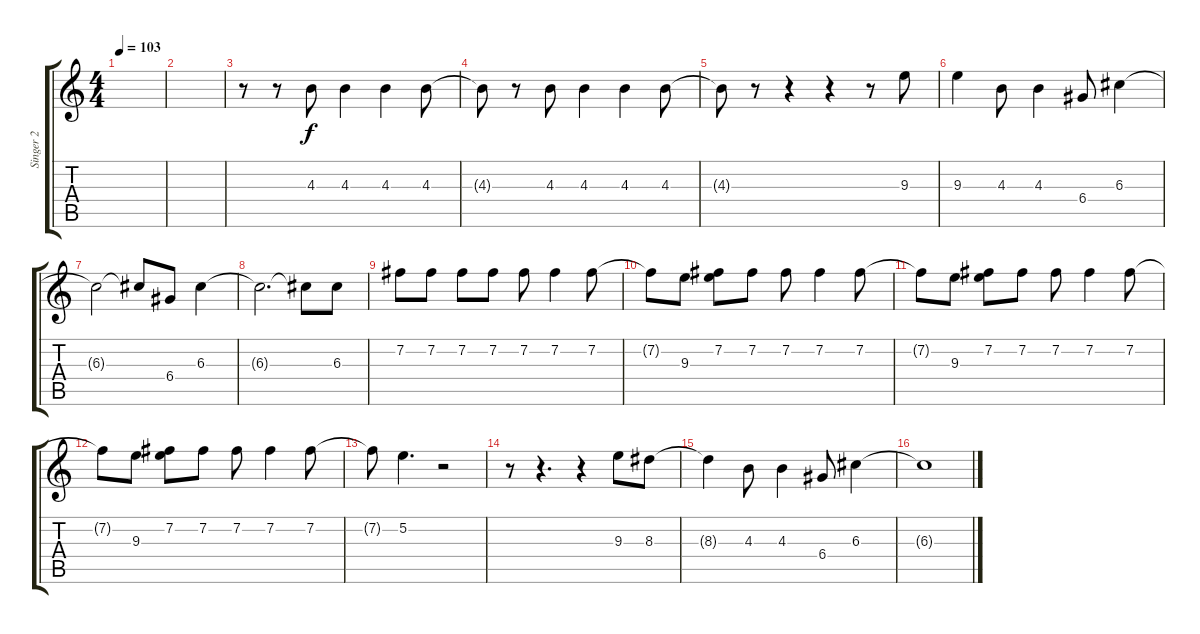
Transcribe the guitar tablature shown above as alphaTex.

\track ("Singer 2" "Singer 2") {instrument overdrivenguitar}
\staff {score tabs}
\tuning (E4 B3 G3 D3 A2 E2) {hide}
\ts (4 4)
\tempo 103
\clef g2
\ks c
|
|
r.8 r.8 4.3.8{volume 8} 4.3.4 4.3.4 4.3.8 |
4.3{t}.8 r.8 4.3.8{volume 7} 4.3.4 4.3.4 4.3.8 |
4.3{t}.8 r.8 r.4 r.4 r.8 9.3.8{volume 13} |
9.3.4 4.3.8 4.3.4 6.4.8 6.3.4 |
6.3{t}.2 6.3{t}.8 6.4.8{volume 10} 6.3.4 |
6.3{t}.2{d} 6.3{t}.8 6.3.8{volume 12} |
7.2.8 7.2.8 7.2.8 7.2.8 7.2.8 7.2.4 7.2.8 |
7.2{t}.8 9.3.8{volume 10} (7.2 9.3{t}).8 7.2.8 7.2.8 7.2.4 7.2.8 |
7.2{t}.8 9.3.8{volume 6} (7.2 9.3{t}).8 7.2.8 7.2.8 7.2.4 7.2.8 |
7.2{t}.8 9.3.8{volume 5} (7.2 9.3{t}).8 7.2.8 7.2.8 7.2.4 7.2.8 |
7.2{t}.8 5.2.4{d} r.2 |
r.8 r.4{d} r.4 9.3.8{volume 6} 8.3.8 |
8.3{t}.4 4.3.8 4.3.4 6.4.8 6.3.4 |
6.3{t}.1
